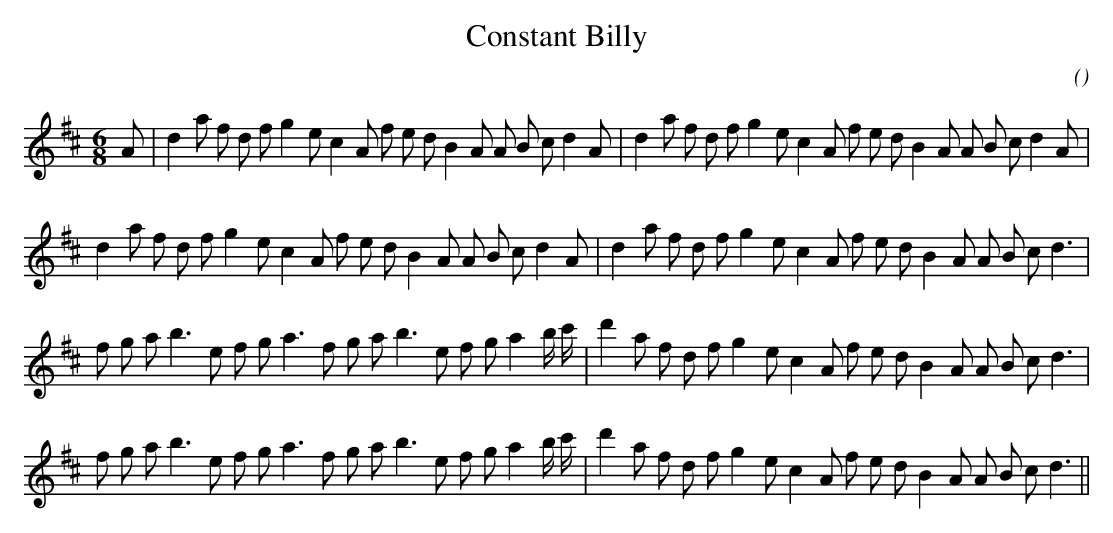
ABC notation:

X:1
T: Constant Billy
C:
O:
M:6/8
K:D
K:D
M:6/8
L:1/16
A2 |d4 a2 f2 d2 f2 g4 e2 c4 A2 f2 e2 d2 B4 A2 A2 B2 c2 d4 A2 |d4 a2 f2 d2 f2 g4 e2 c4 A2 f2 e2 d2 B4 A2 A2 B2 c2 d4 A2 |
d4 a2 f2 d2 f2 g4 e2 c4 A2 f2 e2 d2 B4 A2 A2 B2 c2 d4 A2 |d4 a2 f2 d2 f2 g4 e2 c4 A2 f2 e2 d2 B4 A2 A2 B2 c2 d6 |
f2 g2 a2 b6 e2 f2 g2 a6 f2 g2 a2 b6 e2 f2 g2 a4 b c' |d'4 a2 f2 d2 f2 g4 e2 c4 A2 f2 e2 d2 B4 A2 A2 B2 c2 d6 |
f2 g2 a2 b6 e2 f2 g2 a6 f2 g2 a2 b6 e2 f2 g2 a4 b c' |d'4 a2 f2 d2 f2 g4 e2 c4 A2 f2 e2 d2 B4 A2 A2 B2 c2 d6 ||
